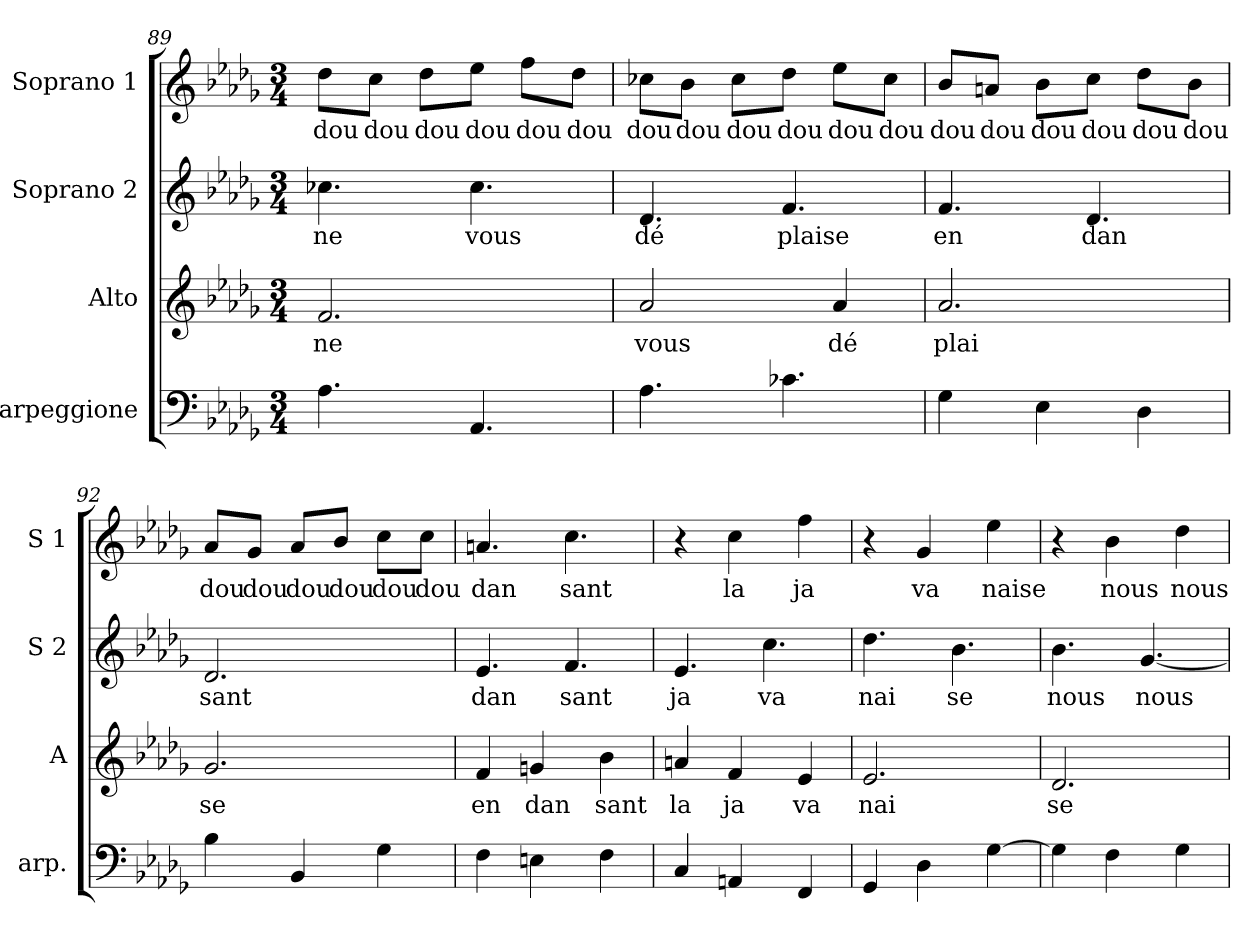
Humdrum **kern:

**kern	**kern	**text	**kern	**text	**kern	**text
*part4	*part3	*part3	*part2	*part2	*part1	*part1
*staff4	*staff3	*staff3	*staff2	*staff2	*staff1	*staff1
*I"arpeggione	*I"Alto	*	*I"Soprano 2	*	*I"Soprano 1	*
*I'arp.	*I'A	*	*I'S 2	*	*I'S 1	*
!!LO:PB:g=z
*clefF4	*clefG2	*	*clefG2	*	*clefG2	*
*k[b-e-a-d-g-]	*k[b-e-a-d-g-]	*	*k[b-e-a-d-g-]	*	*k[b-e-a-d-g-]	*
*D-:	*D-:	*	*D-:	*	*D-:	*
*M3/4	*M3/4	*	*M3/4	*	*M3/4	*
=89	=89	=89	=89	=89	=89	=89
!	!	!LO:LY:b	!	!	!	!
!	!	!	!	!LO:LY:b	!	!
!	!	!	!	!	!	!LO:LY:b
4.A-\	2.f/	ne	4.cc-X\	ne	8dd-\L	dou
!	!	!	!	!	!	!LO:LY:b
.	.	.	.	.	8cc\J	dou
!	!	!	!	!	!	!LO:LY:b
.	.	.	.	.	8dd-\L	dou
!	!	!	!	!LO:LY:b	!	!
!	!	!	!	!	!	!LO:LY:b
4.AA-/	.	.	4.cc-\	vous	8ee-\J	dou
!	!	!	!	!	!	!LO:LY:b
.	.	.	.	.	8ff\L	dou
!	!	!	!	!	!	!LO:LY:b
.	.	.	.	.	8dd-\J	dou
=90	=90	=90	=90	=90	=90	=90
!	!	!LO:LY:b	!	!	!	!
!	!	!	!	!LO:LY:b	!	!
!	!	!	!	!	!	!LO:LY:b
4.A-\	2a-/	vous	4.d-/	dé	8cc-X\L	dou
!	!	!	!	!	!	!LO:LY:b
.	.	.	.	.	8b-\J	dou
!	!	!	!	!	!	!LO:LY:b
.	.	.	.	.	8cc-\L	dou
!	!	!	!	!LO:LY:b	!	!
!	!	!	!	!	!	!LO:LY:b
4.c-X\	.	.	4.f/	plaise	8dd-\J	dou
!	!	!LO:LY:b	!	!	!	!
!	!	!	!	!	!	!LO:LY:b
.	4a-/	dé	.	.	8ee-\L	dou
!	!	!	!	!	!	!LO:LY:b
.	.	.	.	.	8cc-\J	dou
=91	=91	=91	=91	=91	=91	=91
!	!	!LO:LY:b	!	!	!	!
!	!	!	!	!LO:LY:b	!	!
!	!	!	!	!	!	!LO:LY:b
4G-\	2.a-/	plai	4.f/	en	8b-/L	dou
!	!	!	!	!	!	!LO:LY:b
.	.	.	.	.	8an/J	dou
!	!	!	!	!	!	!LO:LY:b
4E-\	.	.	.	.	8b-\L	dou
!	!	!	!	!LO:LY:b	!	!
!	!	!	!	!	!	!LO:LY:b
.	.	.	4.d-/	dan	8cc\J	dou
!	!	!	!	!	!	!LO:LY:b
4D-\	.	.	.	.	8dd-\L	dou
!	!	!	!	!	!	!LO:LY:b
.	.	.	.	.	8b-\J	dou
!!LO:LB:g=z
=92	=92	=92	=92	=92	=92	=92
!	!	!LO:LY:b	!	!	!	!
!	!	!	!	!LO:LY:b	!	!
!	!	!	!	!	!	!LO:LY:b
4B-\	2.g-/	se	2.d-/	sant	8a-/L	dou
!	!	!	!	!	!	!LO:LY:b
.	.	.	.	.	8g-/J	dou
!	!	!	!	!	!	!LO:LY:b
4BB-/	.	.	.	.	8a-/L	dou
!	!	!	!	!	!	!LO:LY:b
.	.	.	.	.	8b-/J	dou
!	!	!	!	!	!	!LO:LY:b
4G-\	.	.	.	.	8cc\L	dou
!	!	!	!	!	!	!LO:LY:b
.	.	.	.	.	8cc\J	dou
=93	=93	=93	=93	=93	=93	=93
!	!	!LO:LY:b	!	!	!	!
!	!	!	!	!LO:LY:b	!	!
!	!	!	!	!	!	!LO:LY:b
4F\	4f/	en	4.e-/	dan	4.an/	dan
!	!	!LO:LY:b	!	!	!	!
4En\	4gn/	dan	.	.	.	.
!	!	!	!	!LO:LY:b	!	!
!	!	!	!	!	!	!LO:LY:b
.	.	.	4.f/	sant	4.cc\	sant
!	!	!LO:LY:b	!	!	!	!
4F\	4b-\	sant	.	.	.	.
=94	=94	=94	=94	=94	=94	=94
!	!	!LO:LY:b	!	!	!	!
!	!	!	!	!LO:LY:b	!	!
4C/	4an/	la	4.e-/	ja	4r	.
!	!	!LO:LY:b	!	!	!	!
!	!	!	!	!	!	!LO:LY:b
4AAn/	4f/	ja	.	.	4cc\	la
!	!	!	!	!LO:LY:b	!	!
.	.	.	4.cc\	va	.	.
!	!	!LO:LY:b	!	!	!	!
!	!	!	!	!	!	!LO:LY:b
4FF/	4e-/	va	.	.	4ff\	ja
=95	=95	=95	=95	=95	=95	=95
!	!	!LO:LY:b	!	!	!	!
!	!	!	!	!LO:LY:b	!	!
4GG-/	2.e-/	nai	4.dd-\	nai	4r	.
!	!	!	!	!	!	!LO:LY:b
4D-\	.	.	.	.	4g-/	va
!	!	!	!	!LO:LY:b	!	!
.	.	.	4.b-\	se	.	.
!	!	!	!	!	!	!LO:LY:b
[4G-\	.	.	.	.	4ee-\	naise
=96	=96	=96	=96	=96	=96	=96
!	!	!LO:LY:b	!	!	!	!
!	!	!	!	!LO:LY:b	!	!
4G-\]	2.d-/	se	4.b-\	nous	4r	.
!	!	!	!	!	!	!LO:LY:b
4F\	.	.	.	.	4b-\	nous
!	!	!	!	!LO:LY:b	!	!
.	.	.	[4.g-/	nous	.	.
!	!	!	!	!	!	!LO:LY:b
4G-\	.	.	.	.	4dd-\	nous
=	=	=	=	=	=	=
*-	*-	*-	*-	*-	*-	*-
